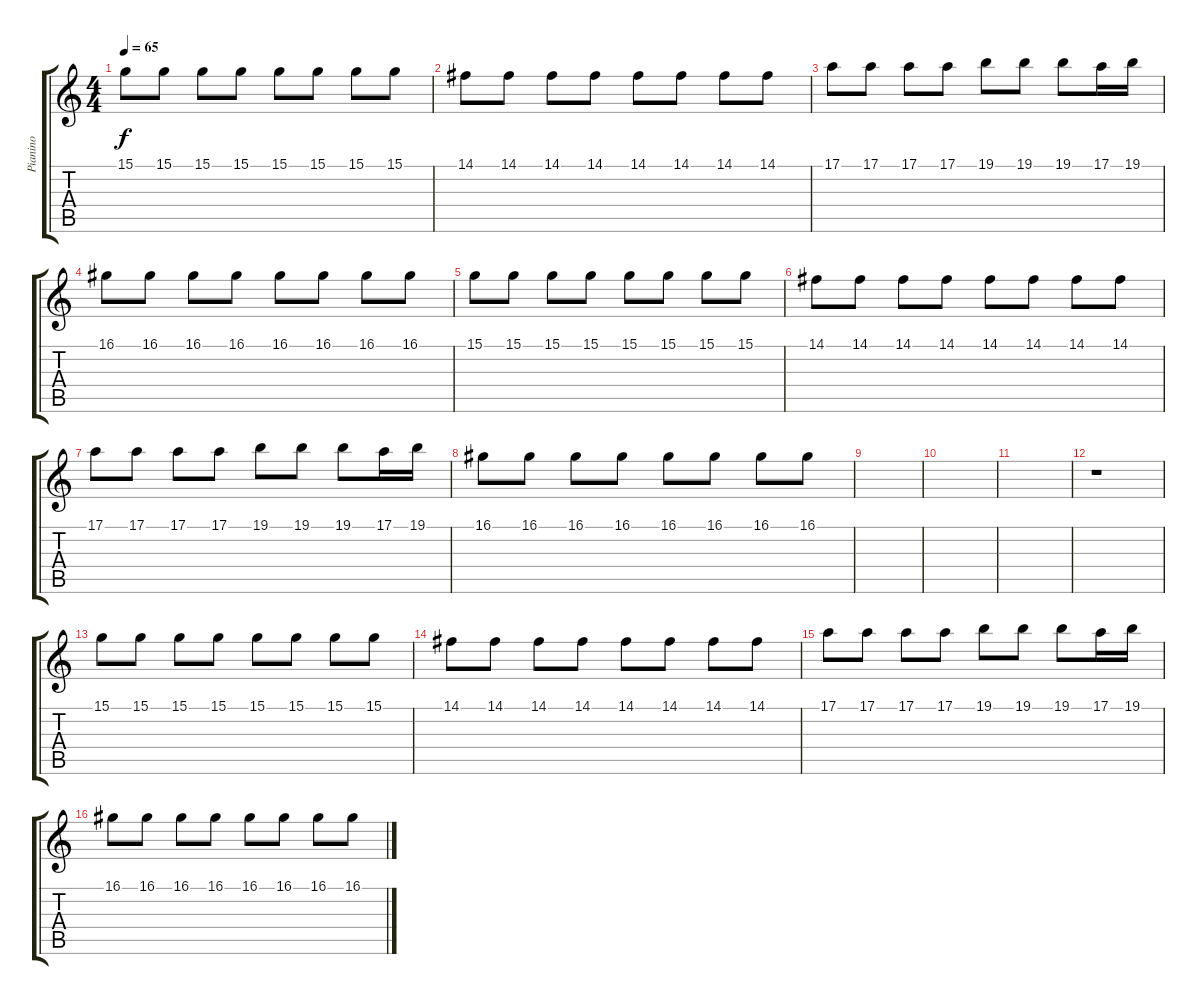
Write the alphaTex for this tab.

\track ("Pianino" "Pianino") {instrument brightacousticpiano}
\staff {score tabs}
\tuning (E4 B3 G3 D3 A2 E2) {hide}
\ts (4 4)
\tempo 65
\clef g2
\ks c
15.1.8{dy f} 15.1.8 15.1.8 15.1.8 15.1.8 15.1.8 15.1.8 15.1.8 |
14.1.8 14.1.8 14.1.8 14.1.8 14.1.8 14.1.8 14.1.8 14.1.8 |
17.1.8 17.1.8 17.1.8 17.1.8 19.1.8 19.1.8 19.1.8 17.1.16 19.1.16 |
16.1.8 16.1.8 16.1.8 16.1.8 16.1.8 16.1.8 16.1.8 16.1.8 |
15.1.8 15.1.8 15.1.8 15.1.8 15.1.8 15.1.8 15.1.8 15.1.8 |
14.1.8 14.1.8 14.1.8 14.1.8 14.1.8 14.1.8 14.1.8 14.1.8 |
17.1.8 17.1.8 17.1.8 17.1.8 19.1.8 19.1.8 19.1.8 17.1.16 19.1.16 |
16.1.8 16.1.8 16.1.8 16.1.8 16.1.8 16.1.8 16.1.8 16.1.8 |
|
|
|
r.1 |
15.1.8 15.1.8 15.1.8 15.1.8 15.1.8 15.1.8 15.1.8 15.1.8 |
14.1.8 14.1.8 14.1.8 14.1.8 14.1.8 14.1.8 14.1.8 14.1.8 |
17.1.8 17.1.8 17.1.8 17.1.8 19.1.8 19.1.8 19.1.8 17.1.16 19.1.16 |
16.1.8 16.1.8 16.1.8 16.1.8 16.1.8 16.1.8 16.1.8 16.1.8
